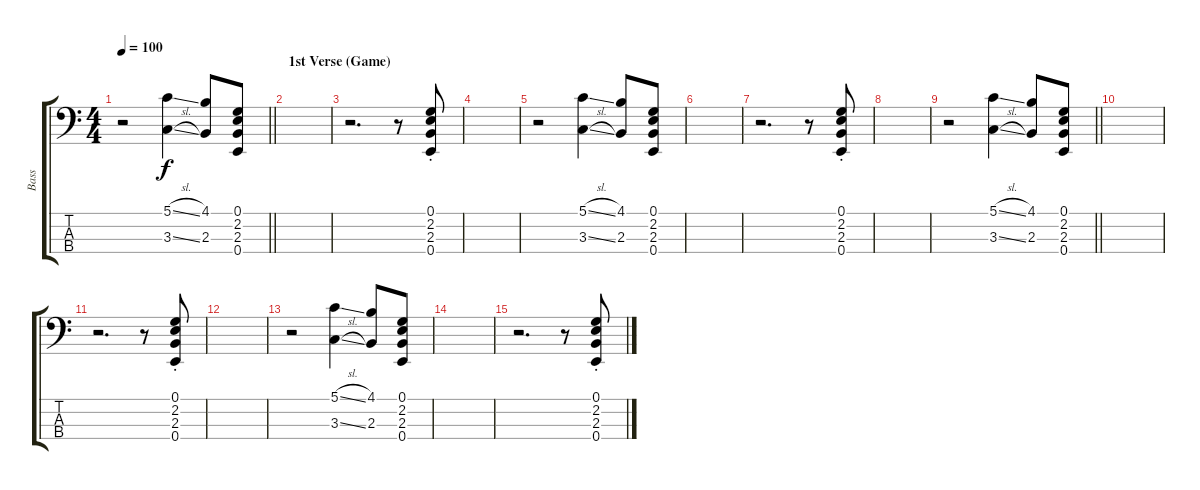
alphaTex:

\track ("Bass" "Bass") {instrument electricbassfinger}
\staff {score tabs}
\tuning (G2 D2 A1 E1) {hide}
\ts (4 4)
\tempo 100
\clef f4
\barLineRight lightlight
\ks c
r.2{dy f} (5.1{sl} 3.3{sl}).4 (4.1 2.3).8 (0.1 2.2 2.3 0.4).8 |
\section ("" "1st Verse (Game)")
|
r.2{d} r.8 (0.1{st} 2.2{st} 2.3{st} 0.4{st}).8 |
|
r.2 (5.1{sl} 3.3{sl}).4 (4.1 2.3).8 (0.1 2.2 2.3 0.4).8 |
|
r.2{d} r.8 (0.1{st} 2.2{st} 2.3{st} 0.4{st}).8 |
|
\barLineRight lightlight
r.2 (5.1{sl} 3.3{sl}).4 (4.1 2.3).8 (0.1 2.2 2.3 0.4).8 |
|
r.2{d} r.8 (0.1{st} 2.2{st} 2.3{st} 0.4{st}).8 |
|
r.2 (5.1{sl} 3.3{sl}).4 (4.1 2.3).8 (0.1 2.2 2.3 0.4).8 |
|
r.2{d} r.8 (0.1{st} 2.2{st} 2.3{st} 0.4{st}).8
